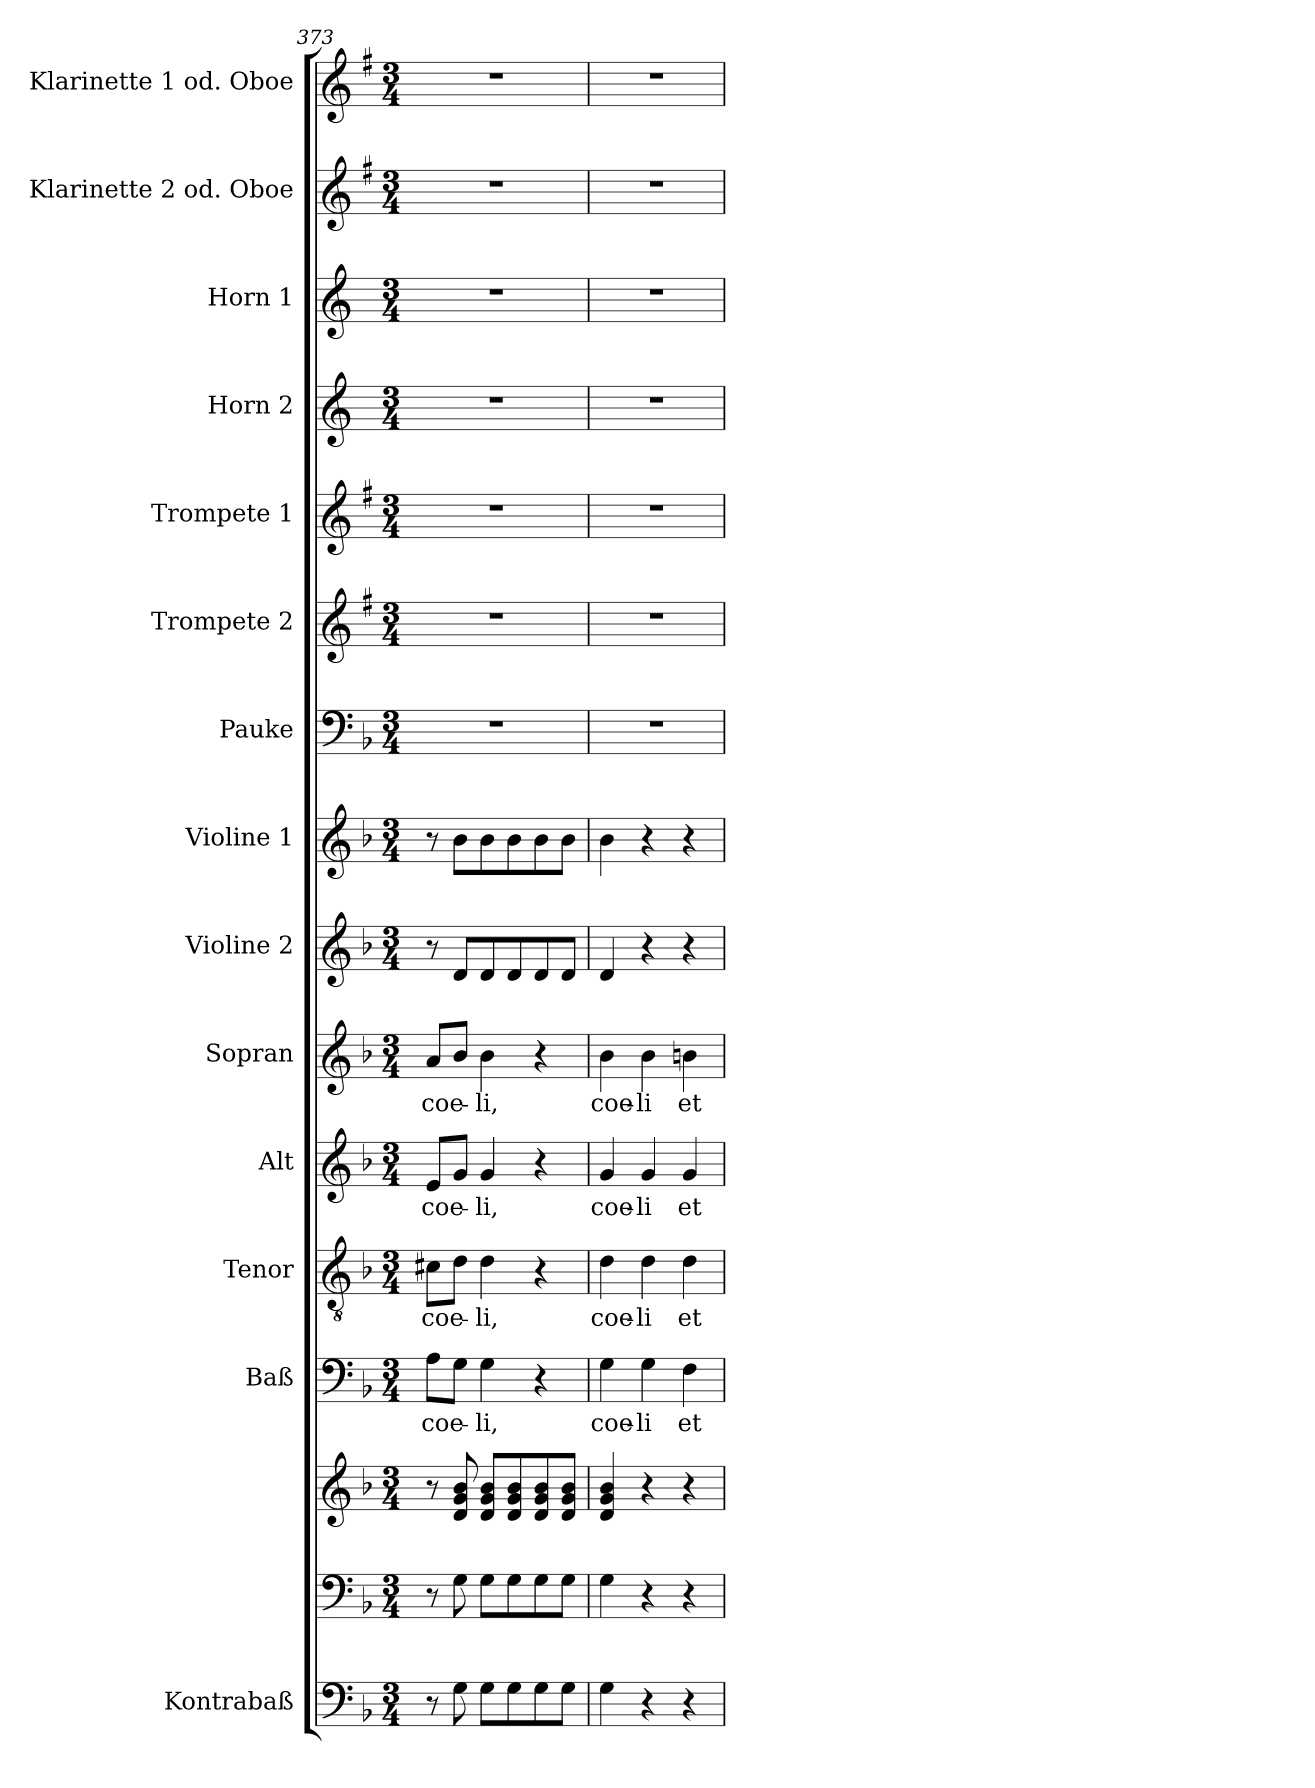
**kern	**kern	**kern	**kern	**text	**kern	**text	**kern	**text	**kern	**text	**kern	**kern	**kern	**kern	**kern	**kern	**kern	**kern	**kern
*part15	*part14	*part14	*part13	*part13	*part12	*part12	*part11	*part11	*part10	*part10	*part9	*part8	*part7	*part6	*part5	*part4	*part3	*part2	*part1
*staff16	*staff15	*staff14	*staff13	*staff13	*staff12	*staff12	*staff11	*staff11	*staff10	*staff10	*staff9	*staff8	*staff7	*staff6	*staff5	*staff4	*staff3	*staff2	*staff1
*I"Kontrabaß	*	*	*I"Baß	*	*I"Tenor	*	*I"Alt	*	*I"Sopran	*	*I"Violine 2	*I"Violine 1	*I"Pauke	*I"Trompete 2	*I"Trompete 1	*I"Horn 2	*I"Horn 1	*I"Klarinette 2 od. Oboe	*I"Klarinette 1 od. Oboe
*	*	*	*	*	*	*	*	*	*	*	*	*	*	*I'Tpt	*I'Tpt	*I'Hn	*I'Hn	*	*
*clefF4	*clefF4	*clefG2	*clefF4	*	*clefGv2	*	*clefG2	*	*clefG2	*	*clefG2	*clefG2	*clefF4	*clefG2	*clefG2	*clefG2	*clefG2	*clefG2	*clefG2
*ITrd7c12	*	*	*	*	*	*	*	*	*	*	*	*	*	*ITrd1c2	*ITrd1c2	*ITrd4c7	*ITrd4c7	*ITrd1c2	*ITrd1c2
*k[b-]	*k[b-]	*k[b-]	*k[b-]	*	*k[b-]	*	*k[b-]	*	*k[b-]	*	*k[b-]	*k[b-]	*k[b-]	*k[b-]	*k[b-]	*k[b-]	*k[b-]	*k[b-]	*k[b-]
*F:	*F:	*F:	*F:	*	*F:	*	*F:	*	*F:	*	*F:	*F:	*F:	*F:	*F:	*F:	*F:	*F:	*F:
*M3/4	*M3/4	*M3/4	*M3/4	*	*M3/4	*	*M3/4	*	*M3/4	*	*M3/4	*M3/4	*M3/4	*M3/4	*M3/4	*M3/4	*M3/4	*M3/4	*M3/4
=373	=373	=373	=373	=373	=373	=373	=373	=373	=373	=373	=373	=373	=373	=373	=373	=373	=373	=373	=373
!	!	!	!	!LO:LY:b	!	!LO:LY:b	!	!LO:LY:b	!	!LO:LY:b	!	!	!	!	!	!	!	!	!
8r	8r	8r	8A\L	coe-	8c#X\L	coe-	8e/L	coe-	8a/L	coe-	8r	8r	2.r	2.r	2.r	2.r	2.r	2.r	2.r
8GG\	8G\	8d/ 8g/ 8b-/	8G\J	.	8d\J	.	8g/J	.	8b-/J	.	8d/L	8b-\L	.	.	.	.	.	.	.
!	!	!	!	!LO:LY:b	!	!LO:LY:b	!	!LO:LY:b	!	!LO:LY:b	!	!	!	!	!	!	!	!	!
8GG\L	8G\L	8d/ 8g/ 8b-/L	4G\	-li,	4d\	-li,	4g/	-li,	4b-\	-li,	8d/	8b-\	.	.	.	.	.	.	.
8GG\	8G\	8d/ 8g/ 8b-/	.	.	.	.	.	.	.	.	8d/	8b-\	.	.	.	.	.	.	.
8GG\	8G\	8d/ 8g/ 8b-/	4r	.	4r	.	4r	.	4r	.	8d/	8b-\	.	.	.	.	.	.	.
8GG\J	8G\J	8d/ 8g/ 8b-/J	.	.	.	.	.	.	.	.	8d/J	8b-\J	.	.	.	.	.	.	.
=374	=374	=374	=374	=374	=374	=374	=374	=374	=374	=374	=374	=374	=374	=374	=374	=374	=374	=374	=374
!	!	!	!	!LO:LY:b	!	!LO:LY:b	!	!LO:LY:b	!	!LO:LY:b	!	!	!	!	!	!	!	!	!
4GG\	4G\	4d/ 4g/ 4b-/	4G\	coe-	4d\	coe-	4g/	coe-	4b-\	coe-	4d/	4b-\	2.r	2.r	2.r	2.r	2.r	2.r	2.r
!	!	!	!	!LO:LY:b	!	!LO:LY:b	!	!LO:LY:b	!	!LO:LY:b	!	!	!	!	!	!	!	!	!
4r	4r	4r	4G\	-li	4d\	-li	4g/	-li	4b-\	-li	4r	4r	.	.	.	.	.	.	.
!	!	!	!	!LO:LY:b	!	!LO:LY:b	!	!LO:LY:b	!	!LO:LY:b	!	!	!	!	!	!	!	!	!
4r	4r	4r	4F\	et	4d\	et	4g/	et	4bn\	et	4r	4r	.	.	.	.	.	.	.
=	=	=	=	=	=	=	=	=	=	=	=	=	=	=	=	=	=	=	=
*-	*-	*-	*-	*-	*-	*-	*-	*-	*-	*-	*-	*-	*-	*-	*-	*-	*-	*-	*-
